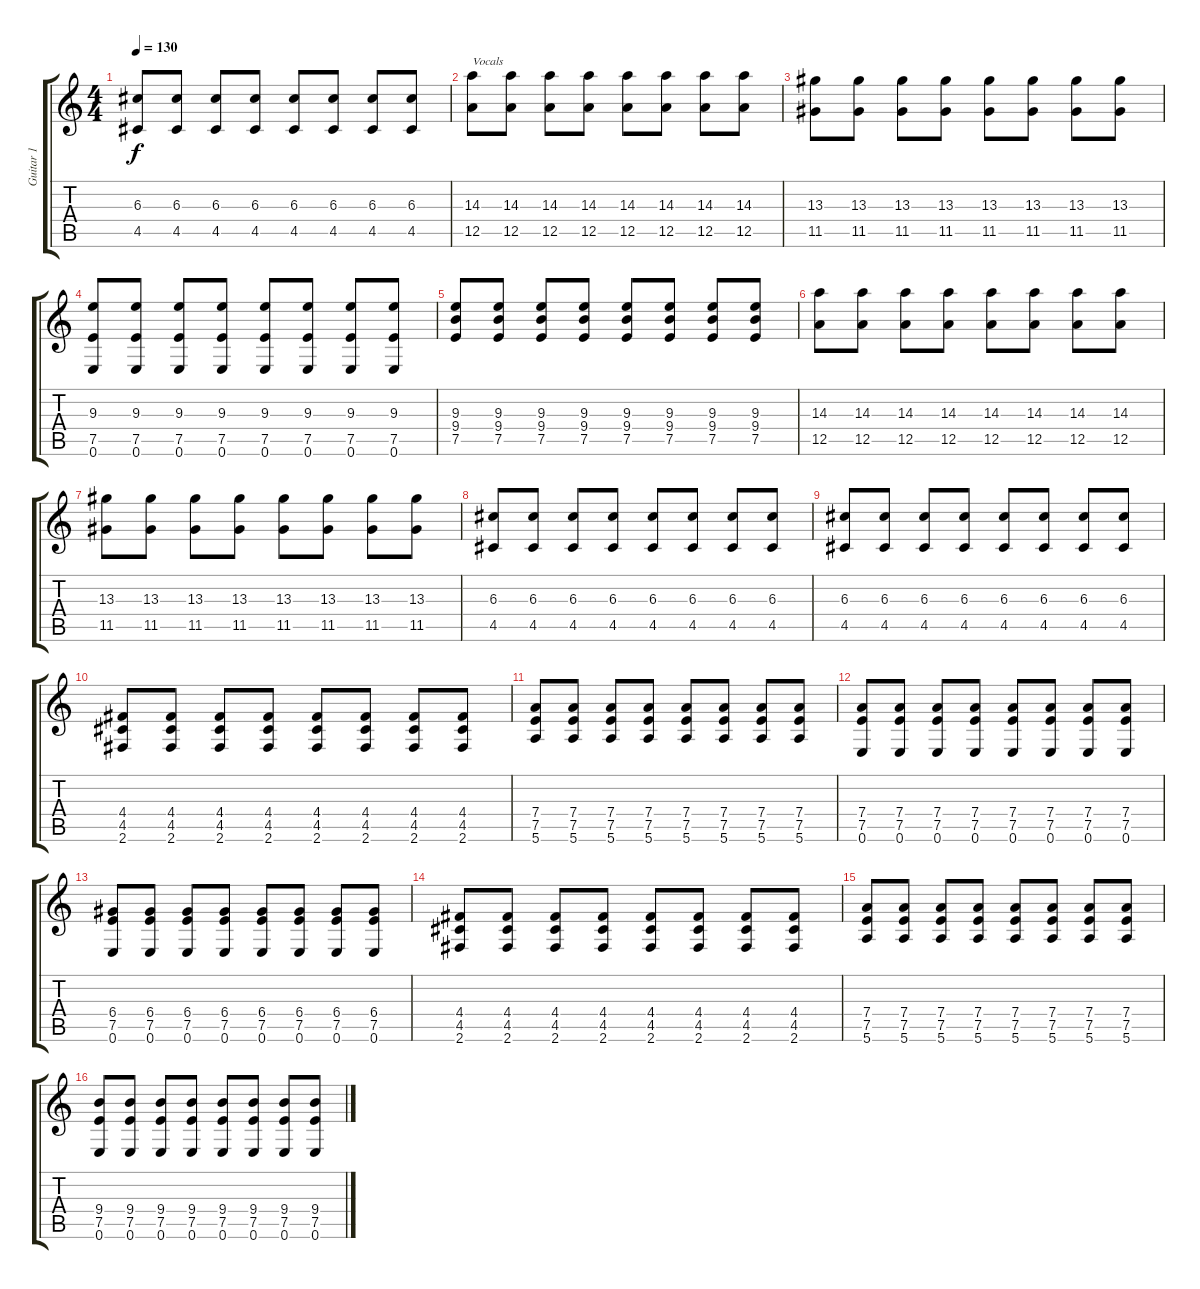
\track ("Guitar 1 " "Guitar 1 ") {instrument distortionguitar}
\staff {score tabs}
\tuning (E4 B3 G3 D3 A2 E2) {hide}
\ts (4 4)
\tempo 130
\clef g2
\ks c
(6.3 4.5).8{dy f} (6.3 4.5).8 (6.3 4.5).8 (6.3 4.5).8 (6.3 4.5).8 (6.3 4.5).8 (6.3 4.5).8 (6.3 4.5).8 |
(14.3 12.5).8{txt "Vocals"} (14.3 12.5).8 (14.3 12.5).8 (14.3 12.5).8 (14.3 12.5).8 (14.3 12.5).8 (14.3 12.5).8 (14.3 12.5).8 |
(13.3 11.5).8 (13.3 11.5).8 (13.3 11.5).8 (13.3 11.5).8 (13.3 11.5).8 (13.3 11.5).8 (13.3 11.5).8 (13.3 11.5).8 |
(9.3 7.5 0.6).8 (9.3 7.5 0.6).8 (9.3 7.5 0.6).8 (9.3 7.5 0.6).8 (9.3 7.5 0.6).8 (9.3 7.5 0.6).8 (9.3 7.5 0.6).8 (9.3 7.5 0.6).8 |
(9.3 9.4 7.5).8 (9.3 9.4 7.5).8 (9.3 9.4 7.5).8 (9.3 9.4 7.5).8 (9.3 9.4 7.5).8 (9.3 9.4 7.5).8 (9.3 9.4 7.5).8 (9.3 9.4 7.5).8 |
(14.3 12.5).8 (14.3 12.5).8 (14.3 12.5).8 (14.3 12.5).8 (14.3 12.5).8 (14.3 12.5).8 (14.3 12.5).8 (14.3 12.5).8 |
(13.3 11.5).8 (13.3 11.5).8 (13.3 11.5).8 (13.3 11.5).8 (13.3 11.5).8 (13.3 11.5).8 (13.3 11.5).8 (13.3 11.5).8 |
(6.3 4.5).8 (6.3 4.5).8 (6.3 4.5).8 (6.3 4.5).8 (6.3 4.5).8 (6.3 4.5).8 (6.3 4.5).8 (6.3 4.5).8 |
(6.3 4.5).8 (6.3 4.5).8 (6.3 4.5).8 (6.3 4.5).8 (6.3 4.5).8 (6.3 4.5).8 (6.3 4.5).8 (6.3 4.5).8 |
(4.4 4.5 2.6).8 (4.4 4.5 2.6).8 (4.4 4.5 2.6).8 (4.4 4.5 2.6).8 (4.4 4.5 2.6).8 (4.4 4.5 2.6).8 (4.4 4.5 2.6).8 (4.4 4.5 2.6).8 |
(7.4 7.5 5.6).8 (7.4 7.5 5.6).8 (7.4 7.5 5.6).8 (7.4 7.5 5.6).8 (7.4 7.5 5.6).8 (7.4 7.5 5.6).8 (7.4 7.5 5.6).8 (7.4 7.5 5.6).8 |
(7.4 7.5 0.6).8 (7.4 7.5 0.6).8 (7.4 7.5 0.6).8 (7.4 7.5 0.6).8 (7.4 7.5 0.6).8 (7.4 7.5 0.6).8 (7.4 7.5 0.6).8 (7.4 7.5 0.6).8 |
(6.4 7.5 0.6).8 (6.4 7.5 0.6).8 (6.4 7.5 0.6).8 (6.4 7.5 0.6).8 (6.4 7.5 0.6).8 (6.4 7.5 0.6).8 (6.4 7.5 0.6).8 (6.4 7.5 0.6).8 |
(4.4 4.5 2.6).8 (4.4 4.5 2.6).8 (4.4 4.5 2.6).8 (4.4 4.5 2.6).8 (4.4 4.5 2.6).8 (4.4 4.5 2.6).8 (4.4 4.5 2.6).8 (4.4 4.5 2.6).8 |
(7.4 7.5 5.6).8 (7.4 7.5 5.6).8 (7.4 7.5 5.6).8 (7.4 7.5 5.6).8 (7.4 7.5 5.6).8 (7.4 7.5 5.6).8 (7.4 7.5 5.6).8 (7.4 7.5 5.6).8 |
(9.4 7.5 0.6).8 (9.4 7.5 0.6).8 (9.4 7.5 0.6).8 (9.4 7.5 0.6).8 (9.4 7.5 0.6).8 (9.4 7.5 0.6).8 (9.4 7.5 0.6).8 (9.4 7.5 0.6).8
